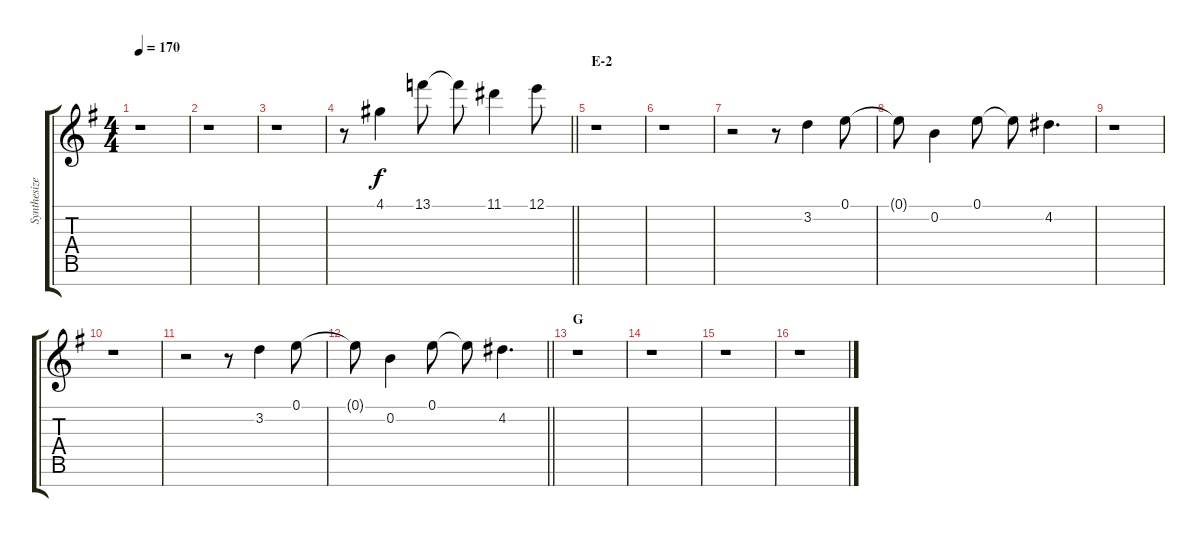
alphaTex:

\track ("Synthesizer II" "Synthesize") {instrument harpsichord}
\staff {score tabs}
\tuning (E5 B4 G4 D4 A3 E3 B2) {hide}
\ts (4 4)
\tempo 170
\clef g2
\ks g
r.1{dy f} |
r.1 |
r.1 |
\barLineRight lightlight
r.8 4.1.4 13.1.8 13.1{t}.8 11.1.4 12.1.8 |
\section ("" "E-2")
r.1 |
r.1 |
r.2 r.8 3.2.4 0.1.8 |
0.1{t}.8 0.2.4 0.1.8 0.1{t}.8 4.2.4{d} |
r.1 |
r.1 |
r.2 r.8 3.2.4 0.1.8 |
\barLineRight lightlight
0.1{t}.8 0.2.4 0.1.8 0.1{t}.8 4.2.4{d} |
\section ("" "G")
r.1 |
r.1 |
r.1 |
r.1
